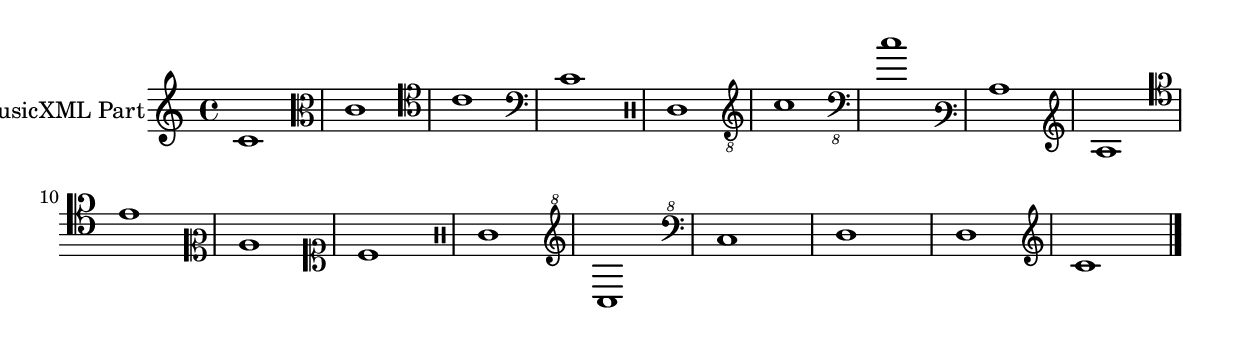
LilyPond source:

\version "2.18.2" 
\version "2.18.2" 
ponestaffone = \new Staff \with {
instrumentName = \markup { 

 \column { 


 \line { "MusicXML Part" 


 } 

 } 
 } 
 }{ % measure 1
\clef treble \key c \major \time 4/4 c'1  | 

 % measure 2
\clef alto c'1  | 

 % measure 3
\clef tenor c'1  | 

 % measure 4
\clef bass c'1  | 

 % measure 5
\clef percussion c'1  | 

 % measure 6
\clef "treble_8" c'1  | 

 % measure 7
\clef "bass_8" c'1  | 

 % measure 8
\clef varbaritone c'1  | 

 % measure 9
\clef french c'1  | 

 % measure 10
\clef baritone c'1  | 

 % measure 11
\clef mezzosoprano c'1  | 

 % measure 12
\clef soprano c'1  | 

 % measure 13
\clef percussion c'1  | 

 % measure 14
\clef "treble^8" c'1  | 

 % measure 15
\clef "bass^8" c'1  | 

 % measure 16
\clef moderntab c'1  | 

 % measure 17
 c'1  | 

 % measure 18
\clef treble c'1  \bar "|."

 }

<<\ponestaffone>>